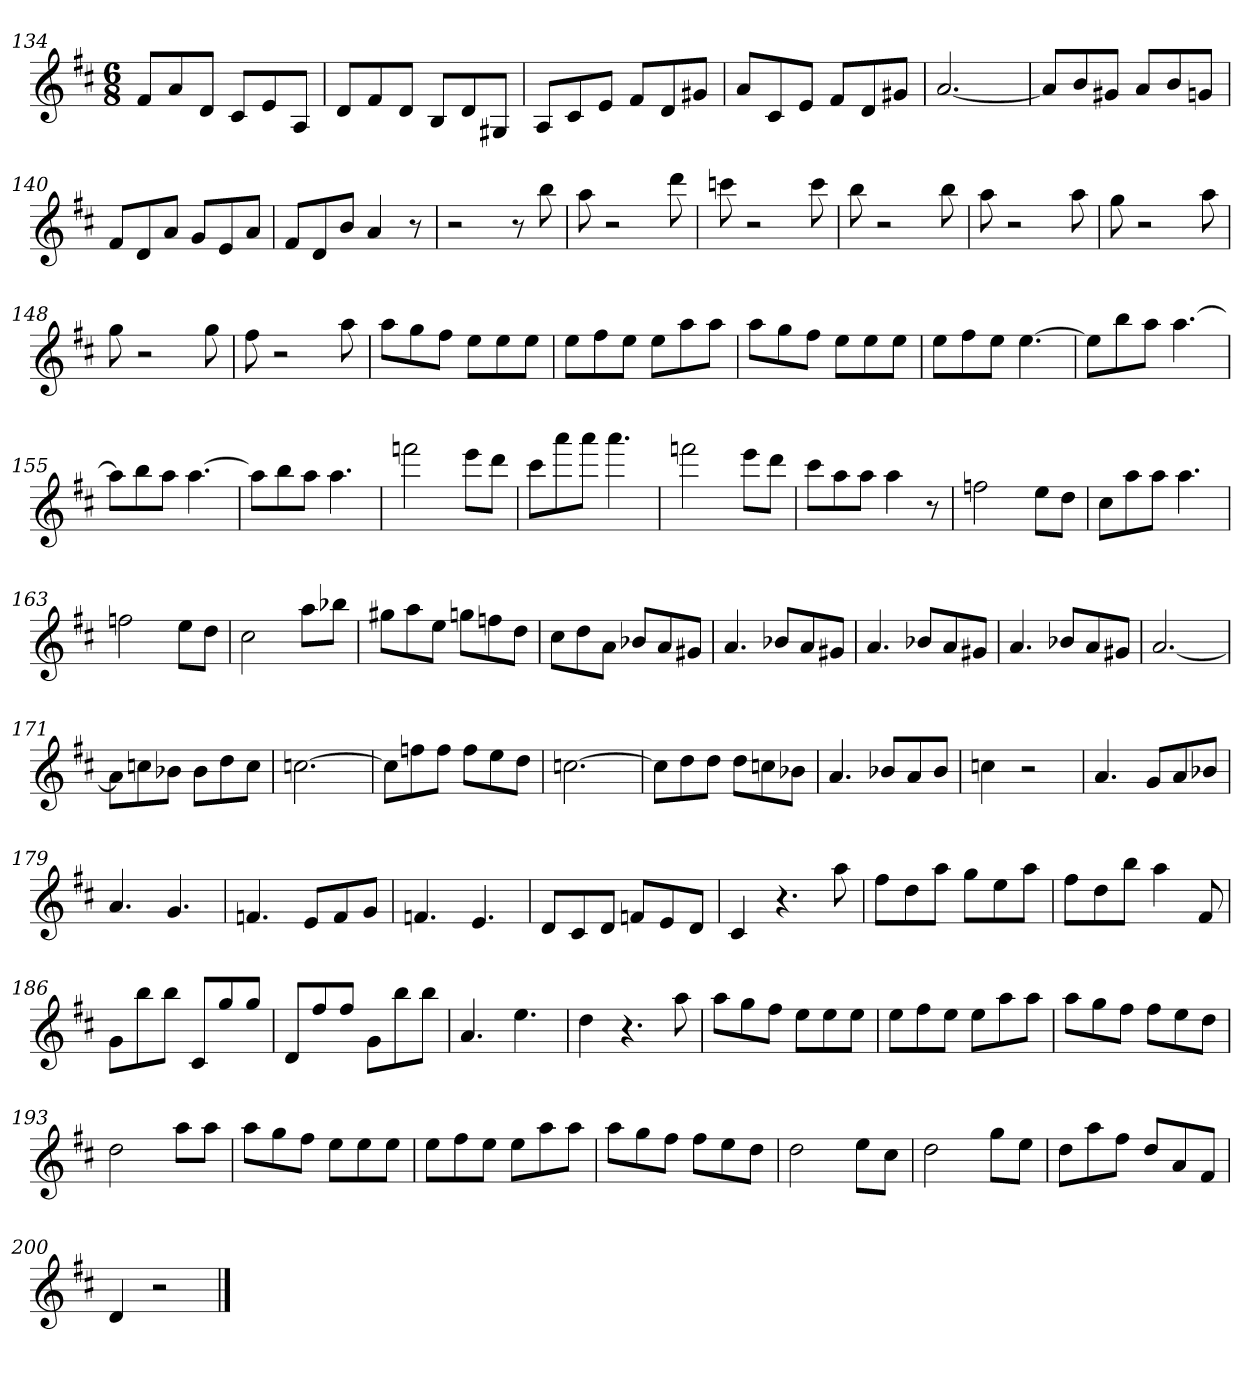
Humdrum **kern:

**kern
*part1
*staff1
*k[f#c#]
*D:
*M6/8
=134
8f#L
8a
8dJ
8c#L
8e
8AJ
=135
8dL
8f#
8dJ
8BL
8d
8G#XJ
=136
8AL
8c#
8eJ
8f#L
8d
8g#XJ
=137
8aL
8c#
8eJ
8f#L
8d
8g#XJ
=138
[2.a
=139
8aL]
8b
8g#XJ
8aL
8b
8gnJ
=140
8f#L
8d
8aJ
8gL
8e
8aJ
=141
8f#L
8d
8bJ
4a
8r
=142
2r
8r
8bb
=143
8aa
2r
8ddd
=144
8cccn
2r
8ccc
=145
8bb
2r
8bb
=146
8aa
2r
8aa
=147
8gg
2r
8aa
=148
8gg
2r
8gg
=149
8ff#
2r
8aa
=150
8aaL
8gg
8ff#J
8eeL
8ee
8eeJ
=151
8eeL
8ff#
8eeJ
8eeL
8aa
8aaJ
=152
8aaL
8gg
8ff#J
8eeL
8ee
8eeJ
=153
8eeL
8ff#
8eeJ
[4.ee
=154
8eeL]
8bb
8aaJ
[4.aa
=155
8aaL]
8bb
8aaJ
[4.aa
=156
8aaL]
8bb
8aaJ
4.aa
=157
2fffn
8eeeL
8dddJ
=158
8ccc#L
8aaa
8aaaJ
4.aaa
=159
2fffn
8eeeL
8dddJ
=160
8ccc#L
8aa
8aaJ
4aa
8r
=161
2ffn
8eeL
8ddJ
=162
8cc#L
8aa
8aaJ
4.aa
=163
2ffn
8eeL
8ddJ
=164
2cc#
8aaL
8bb-XJ
=165
8gg#XL
8aa
8eeJ
8ggnL
8ffn
8ddJ
=166
8cc#L
8dd
8aJ
8b-XL
8a
8g#XJ
=167
4.a
8b-XL
8a
8g#XJ
=168
4.a
8b-XL
8a
8g#XJ
=169
4.a
8b-XL
8a
8g#XJ
=170
[2.a
=171
8aL]
8ccn
8b-XJ
8b-L
8dd
8ccJ
=172
[2.ccn
=173
8ccL]
8ffn
8ffJ
8ffL
8ee
8ddJ
=174
[2.ccn
=175
8ccL]
8dd
8ddJ
8ddL
8ccn
8b-XJ
=176
4.a
8b-XL
8a
8b-J
=177
4ccn
2r
=178
4.a
8gL
8a
8b-XJ
=179
4.a
4.g
=180
4.fn
8eL
8f
8gJ
=181
4.fn
4.e
=182
8dL
8c#
8dJ
8fnL
8e
8dJ
=183
4c#
4.r
8aa
=184
8ff#L
8dd
8aaJ
8ggL
8ee
8aaJ
=185
8ff#L
8dd
8bbJ
4aa
8f#
=186
8gL
8bb
8bbJ
8c#L
8gg
8ggJ
=187
8dL
8ff#
8ff#J
8gL
8bb
8bbJ
=188
4.a
4.ee
=189
4dd
4.r
8aa
=190
8aaL
8gg
8ff#J
8eeL
8ee
8eeJ
=191
8eeL
8ff#
8eeJ
8eeL
8aa
8aaJ
=192
8aaL
8gg
8ff#J
8ff#L
8ee
8ddJ
=193
2dd
8aaL
8aaJ
=194
8aaL
8gg
8ff#J
8eeL
8ee
8eeJ
=195
8eeL
8ff#
8eeJ
8eeL
8aa
8aaJ
=196
8aaL
8gg
8ff#J
8ff#L
8ee
8ddJ
=197
2dd
8eeL
8cc#J
=198
2dd
8ggL
8eeJ
=199
8ddL
8aa
8ff#J
8ddL
8a
8f#J
=200
4d
2r
==
*-
